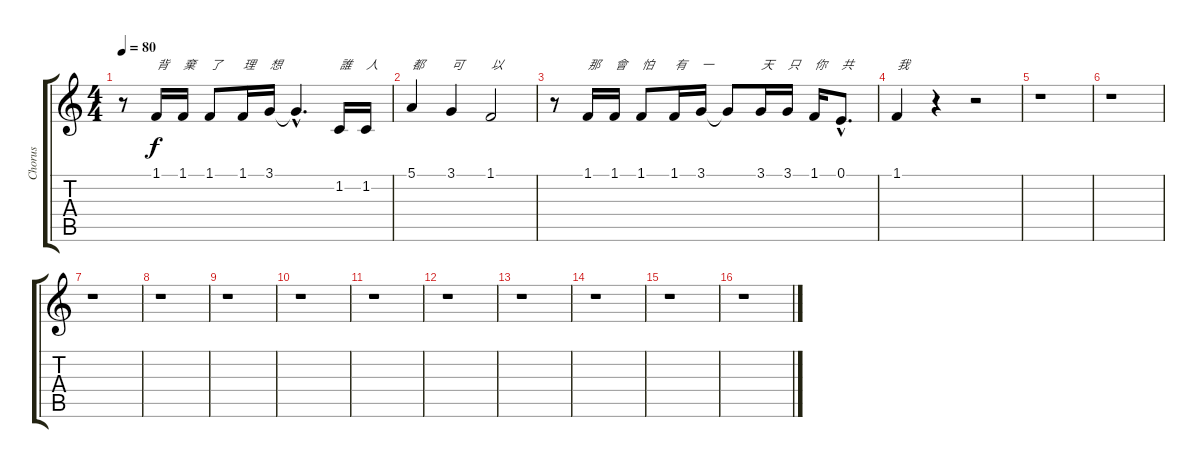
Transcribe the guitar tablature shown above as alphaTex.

\track ("Chorus" "Chorus") {instrument synthvoice}
\staff {score tabs}
\tuning (E4 B3 G3 D3 A2 E2) {hide}
\ts (4 4)
\tempo 80
\clef g2
\ks c
r.8{dy f} 1.1.16{txt "背"} 1.1.16{txt "棄"} 1.1.8{txt "了"} 1.1.16{txt "理"} 3.1.16{txt "想"} 3.1{hac t}.4{d} 1.2.16{txt "誰"} 1.2.16{txt "人"} |
5.1.4{txt "都"} 3.1.4{txt "可"} 1.1.2{txt "以"} |
r.8 1.1.16{txt "那"} 1.1.16{txt "會"} 1.1.8{txt "怕"} 1.1.16{txt "有"} 3.1.16{txt "一"} 3.1{t}.8 3.1.16{txt "天"} 3.1.16{txt "只"} 1.1.16{txt "你"} 0.1{hac}.8{d txt "共"} |
1.1.4{txt "我"} r.4 r.2 |
r.1 |
r.1 |
r.1 |
r.1 |
r.1 |
r.1 |
r.1 |
r.1 |
r.1 |
r.1 |
r.1 |
r.1
